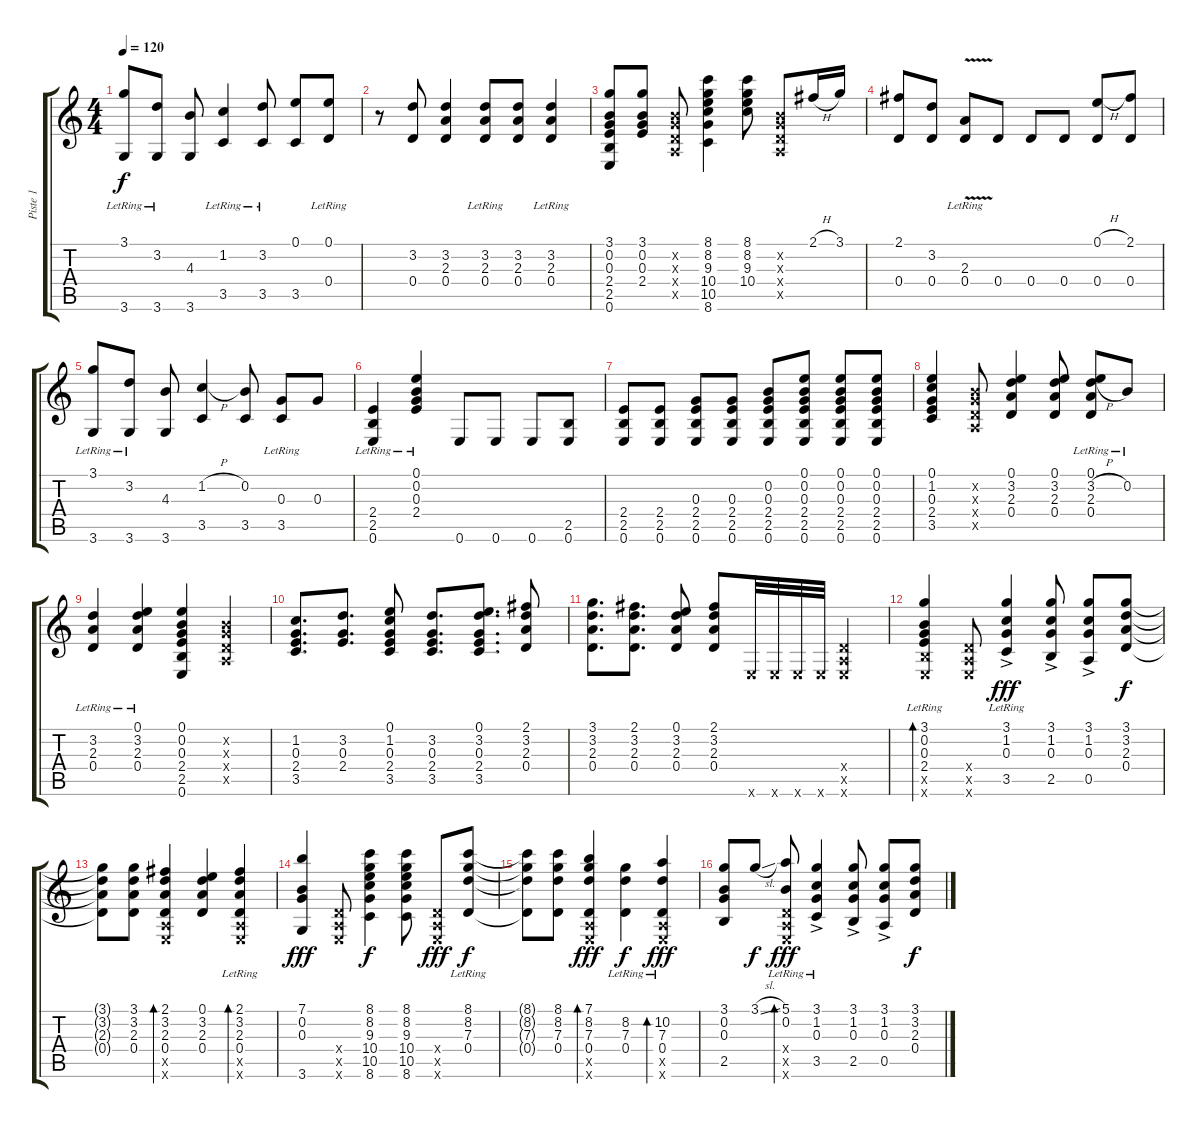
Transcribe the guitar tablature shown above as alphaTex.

\track ("Piste 1" "Piste 1") {instrument acousticguitarsteel}
\staff {score tabs}
\tuning (E4 B3 G3 D3 A2 E2) {hide}
\ts (4 4)
\tempo 120
\clef g2
\ks c
(3.1{lr} 3.6).8{dy f} (3.2{lr} 3.6).8 (4.3 3.6).8 (1.2{lr} 3.5).4 (3.2{lr} 3.5).8 (0.1 3.5).8 (0.1{lr} 0.4).8 |
r.8 (3.2 0.4).8 (3.2 2.3 0.4).4 (3.2{lr} 2.3{lr} 0.4).8 (3.2 2.3 0.4).8 (3.2{lr} 2.3{lr} 0.4).4 |
(3.1 0.2 0.3 2.4 2.5 0.6).8 (3.1 0.2 0.3 2.4).8 (0.2{x} 0.3{x} 0.4{x} 0.5{x}).8 (8.1 8.2 9.3 10.4 10.5 8.6).4 (8.1 8.2 9.3 10.4).8 (0.2{x} 0.3{x} 0.4{x} 0.5{x}).8 2.1{h}.16 3.1.16 |
(2.1 0.4).8 (3.2 0.4).8 (2.3{v lr} 0.4).8 0.4.8 0.4.8 0.4.8 (0.1{h} 0.4).8 (2.1 0.4).8 |
(3.1{lr} 3.6).8 (3.2{lr} 3.6).8 (4.3 3.6).8 (1.2{h} 3.5).4 (0.2 3.5).8 (0.3{lr} 3.5).8 0.3.8 |
(2.4{lr} 2.5{lr} 0.6).4 (0.1{lr} 0.2{lr} 0.3{lr} 2.4).4 0.6.8 0.6.8 0.6.8 (2.5 0.6).8 |
(2.4 2.5 0.6).8 (2.4 2.5 0.6).8 (0.3 2.4 2.5 0.6).8 (0.3 2.4 2.5 0.6).8 (0.2 0.3 2.4 2.5 0.6).8 (0.1 0.2 0.3 2.4 2.5 0.6).8 (0.1 0.2 0.3 2.4 2.5 0.6).8 (0.1 0.2 0.3 2.4 2.5 0.6).8 |
(0.1 1.2 0.3 2.4 3.5).4 (0.2{x} 0.3{x} 0.4{x} 0.5{x}).8 (0.1 3.2 2.3 0.4).4 (0.1 3.2 2.3 0.4).8 (0.1{lr} 3.2{h lr} 2.3{lr} 0.4).8 0.2{lr}.8 |
(3.2{lr} 2.3{lr} 0.4).4 (0.1{lr} 3.2{lr} 2.3{lr} 0.4).4 (0.1 0.2 0.3 2.4 2.5 0.6).4 (0.2{x} 0.3{x} 0.4{x} 0.5{x}).4 |
(1.2 0.3 2.4 3.5).8{d} (3.2 0.3 2.4).8{d} (0.1 1.2 0.3 2.4 3.5).8 (3.2 0.3 2.4 3.5).8{d} (0.1 3.2 0.3 2.4 3.5).8{d} (2.1 3.2 2.3 0.4).8 |
(3.1 3.2 2.3 0.4).8{d} (2.1 3.2 2.3 0.4).8{d} (0.1 3.2 2.3 0.4).8 (2.1 3.2 2.3 0.4).8 0.6{x}.32 0.6{x}.32 0.6{x}.32 0.6{x}.32 (0.4{x} 0.5{x} 0.6{x}).4 |
(3.1{lr} 0.2{lr} 0.3{lr} 2.4{lr} 2.5{x} 0.6{x}).4{bd 30} (0.4{x} 0.5{x} 0.6{x}).8 (3.1{lr} 1.2{lr} 0.3{lr} 3.5{ac lr}).4{dy fff} (3.1 1.2 0.3 2.5{ac}).8 (3.1 1.2 0.3 0.5{ac}).8 (3.1 3.2 2.3 0.4).8{dy f} |
(3.1{t} 3.2{t} 2.3{t} 0.4{t}).8 (3.1 3.2 2.3 0.4).8 (2.1 3.2 2.3 0.4 0.5{x} 0.6{x}).4{bd 30} (0.1 3.2 2.3 0.4).4 (2.1 3.2{lr} 2.3{lr} 0.4{lr} 0.5{x} 0.6{x}).4{bd 30} |
(7.1 0.2 0.3 3.6).4{dy fff} (0.4{x} 0.5{x} 0.6{x}).8 (8.1 8.2 9.3 10.4 10.5 8.6).4{dy f} (8.1 8.2 9.3 10.4 10.5 8.6).8 (0.4{x} 0.5{x} 0.6{x}).8{dy fff} (8.1{lr} 8.2{lr} 7.3{lr} 0.4{lr}).8{dy f} |
(8.1{t} 8.2{t} 7.3{t} 0.4{t}).8 (8.1 8.2 7.3 0.4).8 (7.1 8.2 7.3 0.4 0.5{x} 0.6{x}).4{bd 30 dy fff} (8.2{lr} 7.3 0.4).4{dy f} (10.2{lr} 7.3 0.4 0.5{x} 0.6{x}).4{bd 30 dy fff} |
(3.1 0.2 0.3 2.5).8 3.1{sl}.8{dy f} (5.1{lr} 0.2 0.4{x} 0.5{x} 0.6{x}).8{bd 30 dy fff} (3.1{lr} 1.2{lr} 0.3{lr} 3.5{ac lr}).4 (3.1 1.2 0.3 2.5{ac}).8 (3.1 1.2 0.3 0.5{ac}).8 (3.1 3.2 2.3 0.4).8{dy f}
